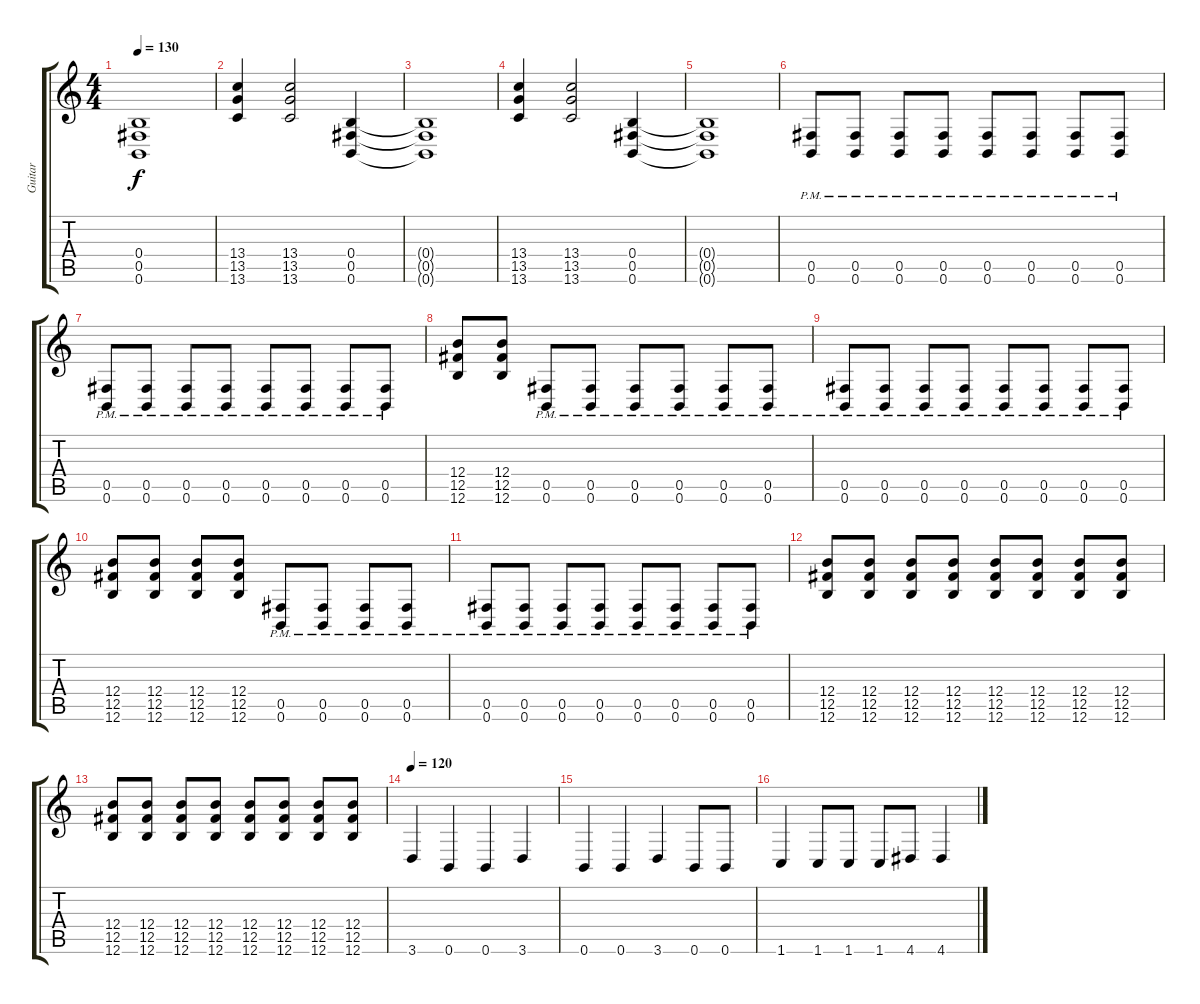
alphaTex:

\track ("Guitar" "Guitar") {instrument overdrivenguitar}
\staff {score tabs}
\tuning (Db4 Ab3 E3 B2 Gb2 B1) {hide}
\ts (4 4)
\tempo 130
\clef g2
\ks c
(0.4{t} 0.5{t} 0.6{t}).1{dy f} |
(13.4 13.5 13.6).4 (13.4 13.5 13.6).2 (0.4 0.5 0.6).4 |
(0.4{t} 0.5{t} 0.6{t}).1 |
(13.4 13.5 13.6).4 (13.4 13.5 13.6).2 (0.4 0.5 0.6).4 |
(0.4{t} 0.5{t} 0.6{t}).1 |
(0.5{pm} 0.6{pm}).8 (0.5{pm} 0.6{pm}).8 (0.5{pm} 0.6{pm}).8 (0.5{pm} 0.6{pm}).8 (0.5{pm} 0.6{pm}).8 (0.5{pm} 0.6{pm}).8 (0.5{pm} 0.6{pm}).8 (0.5{pm} 0.6{pm}).8 |
(0.5{pm} 0.6{pm}).8 (0.5{pm} 0.6{pm}).8 (0.5{pm} 0.6{pm}).8 (0.5{pm} 0.6{pm}).8 (0.5{pm} 0.6{pm}).8 (0.5{pm} 0.6{pm}).8 (0.5{pm} 0.6{pm}).8 (0.5{pm} 0.6{pm}).8 |
(12.4 12.5 12.6).8 (12.4 12.5 12.6).8 (0.5{pm} 0.6{pm}).8 (0.5{pm} 0.6{pm}).8 (0.5{pm} 0.6{pm}).8 (0.5{pm} 0.6{pm}).8 (0.5{pm} 0.6{pm}).8 (0.5{pm} 0.6{pm}).8 |
(0.5{pm} 0.6{pm}).8 (0.5{pm} 0.6{pm}).8 (0.5{pm} 0.6{pm}).8 (0.5{pm} 0.6{pm}).8 (0.5{pm} 0.6{pm}).8 (0.5{pm} 0.6{pm}).8 (0.5{pm} 0.6{pm}).8 (0.5{pm} 0.6{pm}).8 |
(12.4 12.5 12.6).8 (12.4 12.5 12.6).8 (12.4 12.5 12.6).8 (12.4 12.5 12.6).8 (0.5{pm} 0.6{pm}).8 (0.5{pm} 0.6{pm}).8 (0.5{pm} 0.6{pm}).8 (0.5{pm} 0.6{pm}).8 |
(0.5{pm} 0.6{pm}).8 (0.5{pm} 0.6{pm}).8 (0.5{pm} 0.6{pm}).8 (0.5{pm} 0.6{pm}).8 (0.5{pm} 0.6{pm}).8 (0.5{pm} 0.6{pm}).8 (0.5{pm} 0.6{pm}).8 (0.5{pm} 0.6{pm}).8 |
(12.4 12.5 12.6).8 (12.4 12.5 12.6).8 (12.4 12.5 12.6).8 (12.4 12.5 12.6).8 (12.4 12.5 12.6).8 (12.4 12.5 12.6).8 (12.4 12.5 12.6).8 (12.4 12.5 12.6).8 |
(12.4 12.5 12.6).8 (12.4 12.5 12.6).8 (12.4 12.5 12.6).8 (12.4 12.5 12.6).8 (12.4 12.5 12.6).8 (12.4 12.5 12.6).8 (12.4 12.5 12.6).8 (12.4 12.5 12.6).8 |
\tempo 120
3.6.4 0.6.4 0.6.4 3.6.4 |
0.6.4 0.6.4 3.6.4 0.6.8 0.6.8 |
1.6.4 1.6.8 1.6.8 1.6.8 4.6.8 4.6.4
